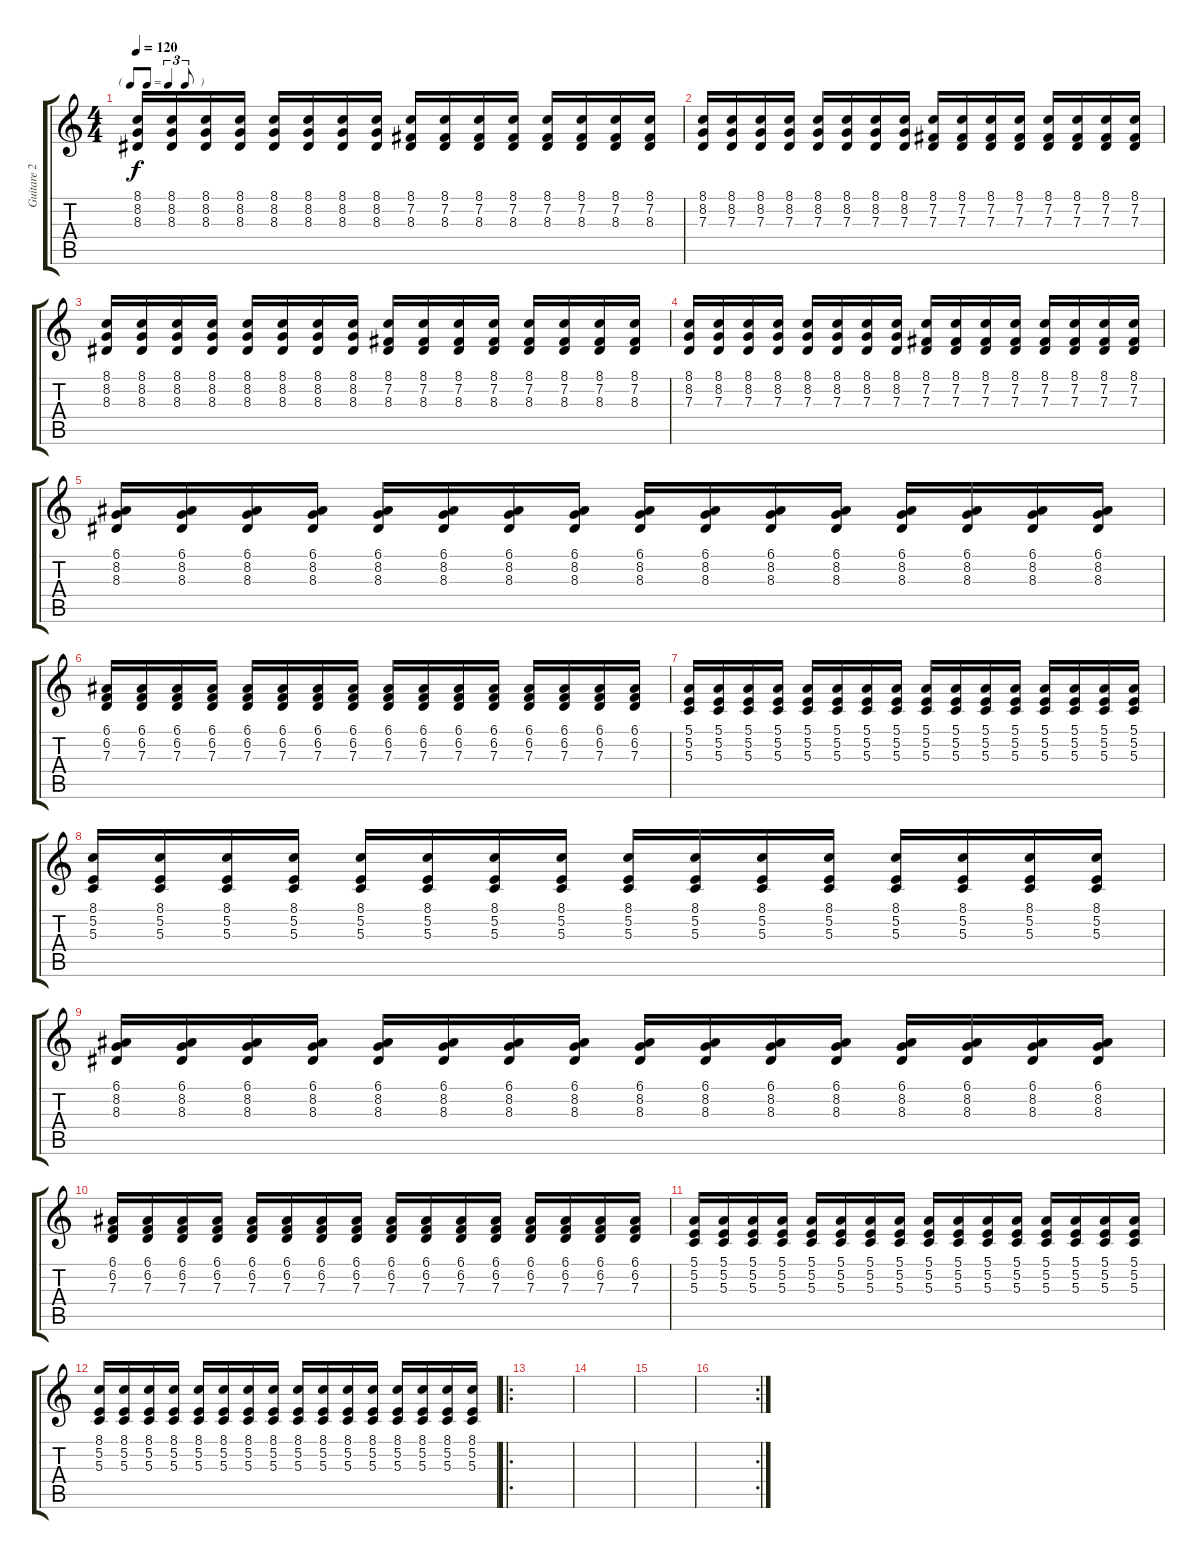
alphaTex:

\track ("Guitare 2" "Guitare 2") {instrument sitar}
\staff {score tabs}
\tuning (E4 B3 G3 D3 A2 E2) {hide}
\ts (4 4)
\tf triplet8th
\tempo 120
\clef g2
\ks c
(8.1 8.2 8.3).16{dy f volume 4 instrument sitar} (8.1 8.2 8.3).16 (8.1 8.2 8.3).16 (8.1 8.2 8.3).16 (8.1 8.2 8.3).16{volume 11} (8.1 8.2 8.3).16 (8.1 8.2 8.3).16 (8.1 8.2 8.3).16 (8.1 7.2 8.3).16 (8.1 7.2 8.3).16 (8.1 7.2 8.3).16 (8.1 7.2 8.3).16 (8.1 7.2 8.3).16 (8.1 7.2 8.3).16 (8.1 7.2 8.3).16 (8.1 7.2 8.3).16 |
(8.1 8.2 7.3).16 (8.1 8.2 7.3).16 (8.1 8.2 7.3).16 (8.1 8.2 7.3).16 (8.1 8.2 7.3).16 (8.1 8.2 7.3).16 (8.1 8.2 7.3).16 (8.1 8.2 7.3).16 (8.1 7.2 7.3).16 (8.1 7.2 7.3).16 (8.1 7.2 7.3).16 (8.1 7.2 7.3).16 (8.1 7.2 7.3).16 (8.1 7.2 7.3).16 (8.1 7.2 7.3).16 (8.1 7.2 7.3).16 |
(8.1 8.2 8.3).16 (8.1 8.2 8.3).16 (8.1 8.2 8.3).16 (8.1 8.2 8.3).16 (8.1 8.2 8.3).16 (8.1 8.2 8.3).16 (8.1 8.2 8.3).16 (8.1 8.2 8.3).16 (8.1 7.2 8.3).16 (8.1 7.2 8.3).16 (8.1 7.2 8.3).16 (8.1 7.2 8.3).16 (8.1 7.2 8.3).16 (8.1 7.2 8.3).16 (8.1 7.2 8.3).16 (8.1 7.2 8.3).16 |
(8.1 8.2 7.3).16 (8.1 8.2 7.3).16 (8.1 8.2 7.3).16 (8.1 8.2 7.3).16 (8.1 8.2 7.3).16 (8.1 8.2 7.3).16 (8.1 8.2 7.3).16 (8.1 8.2 7.3).16 (8.1 7.2 7.3).16 (8.1 7.2 7.3).16 (8.1 7.2 7.3).16 (8.1 7.2 7.3).16 (8.1 7.2 7.3).16 (8.1 7.2 7.3).16 (8.1 7.2 7.3).16 (8.1 7.2 7.3).16 |
(6.1 8.2 8.3).16{volume 8} (6.1 8.2 8.3).16 (6.1 8.2 8.3).16 (6.1 8.2 8.3).16 (6.1 8.2 8.3).16 (6.1 8.2 8.3).16 (6.1 8.2 8.3).16 (6.1 8.2 8.3).16 (6.1 8.2 8.3).16 (6.1 8.2 8.3).16 (6.1 8.2 8.3).16 (6.1 8.2 8.3).16 (6.1 8.2 8.3).16 (6.1 8.2 8.3).16 (6.1 8.2 8.3).16 (6.1 8.2 8.3).16 |
(6.1 6.2 7.3).16 (6.1 6.2 7.3).16 (6.1 6.2 7.3).16 (6.1 6.2 7.3).16 (6.1 6.2 7.3).16 (6.1 6.2 7.3).16 (6.1 6.2 7.3).16 (6.1 6.2 7.3).16 (6.1 6.2 7.3).16 (6.1 6.2 7.3).16 (6.1 6.2 7.3).16 (6.1 6.2 7.3).16 (6.1 6.2 7.3).16 (6.1 6.2 7.3).16 (6.1 6.2 7.3).16 (6.1 6.2 7.3).16 |
(5.1 5.2 5.3).16 (5.1 5.2 5.3).16 (5.1 5.2 5.3).16 (5.1 5.2 5.3).16 (5.1 5.2 5.3).16 (5.1 5.2 5.3).16 (5.1 5.2 5.3).16 (5.1 5.2 5.3).16 (5.1 5.2 5.3).16 (5.1 5.2 5.3).16 (5.1 5.2 5.3).16 (5.1 5.2 5.3).16 (5.1 5.2 5.3).16 (5.1 5.2 5.3).16 (5.1 5.2 5.3).16 (5.1 5.2 5.3).16 |
(8.1 5.2 5.3).16 (8.1 5.2 5.3).16 (8.1 5.2 5.3).16 (8.1 5.2 5.3).16 (8.1 5.2 5.3).16 (8.1 5.2 5.3).16 (8.1 5.2 5.3).16 (8.1 5.2 5.3).16 (8.1 5.2 5.3).16 (8.1 5.2 5.3).16 (8.1 5.2 5.3).16 (8.1 5.2 5.3).16 (8.1 5.2 5.3).16 (8.1 5.2 5.3).16 (8.1 5.2 5.3).16 (8.1 5.2 5.3).16 |
(6.1 8.2 8.3).16{volume 8} (6.1 8.2 8.3).16 (6.1 8.2 8.3).16 (6.1 8.2 8.3).16 (6.1 8.2 8.3).16 (6.1 8.2 8.3).16 (6.1 8.2 8.3).16 (6.1 8.2 8.3).16 (6.1 8.2 8.3).16 (6.1 8.2 8.3).16 (6.1 8.2 8.3).16 (6.1 8.2 8.3).16 (6.1 8.2 8.3).16 (6.1 8.2 8.3).16 (6.1 8.2 8.3).16 (6.1 8.2 8.3).16 |
(6.1 6.2 7.3).16 (6.1 6.2 7.3).16 (6.1 6.2 7.3).16 (6.1 6.2 7.3).16 (6.1 6.2 7.3).16 (6.1 6.2 7.3).16 (6.1 6.2 7.3).16 (6.1 6.2 7.3).16 (6.1 6.2 7.3).16 (6.1 6.2 7.3).16 (6.1 6.2 7.3).16 (6.1 6.2 7.3).16 (6.1 6.2 7.3).16 (6.1 6.2 7.3).16 (6.1 6.2 7.3).16 (6.1 6.2 7.3).16 |
(5.1 5.2 5.3).16 (5.1 5.2 5.3).16 (5.1 5.2 5.3).16 (5.1 5.2 5.3).16 (5.1 5.2 5.3).16 (5.1 5.2 5.3).16 (5.1 5.2 5.3).16 (5.1 5.2 5.3).16 (5.1 5.2 5.3).16 (5.1 5.2 5.3).16 (5.1 5.2 5.3).16 (5.1 5.2 5.3).16 (5.1 5.2 5.3).16 (5.1 5.2 5.3).16 (5.1 5.2 5.3).16 (5.1 5.2 5.3).16 |
(8.1 5.2 5.3).16 (8.1 5.2 5.3).16 (8.1 5.2 5.3).16 (8.1 5.2 5.3).16 (8.1 5.2 5.3).16 (8.1 5.2 5.3).16 (8.1 5.2 5.3).16 (8.1 5.2 5.3).16 (8.1 5.2 5.3).16 (8.1 5.2 5.3).16 (8.1 5.2 5.3).16 (8.1 5.2 5.3).16 (8.1 5.2 5.3).16 (8.1 5.2 5.3).16 (8.1 5.2 5.3).16 (8.1 5.2 5.3).16 |
\ro
|
|
|
\rc 2
